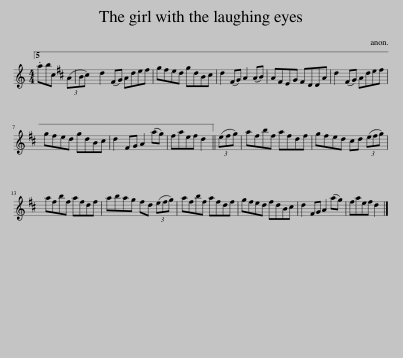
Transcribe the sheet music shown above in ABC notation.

X:1
L:1/8
M:4/4
I:linebreak $
K:C
V:1 treble
V:1
 .abc (3(AB^c) | d2 (^FG) Ade^f | g^fed gdB^c | d2 (^FG) A2 (AB) | A^FEG FDDA | %5
 d2 (^FG) Ade^f |$ g^fed gdB^c | d2 ^FG A2 (ag) | ^faef d2 || (3(e^fg) | %10
 a^fbf afdf | g^fed ^cd (3(efg) |$ a^fbf afdf | abag ^fd (3(efg) | a^fbf afdf | %15
 g^fed fdB^c | d2 ^FG A2 (ag) | ^faef d2 |] %18
